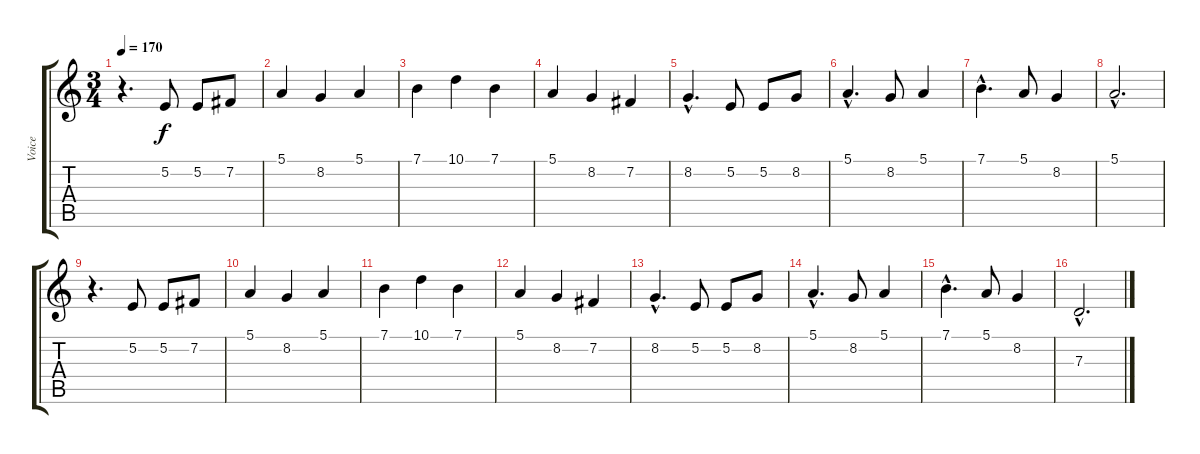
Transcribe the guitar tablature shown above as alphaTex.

\track ("Voice" "Voice") {instrument trumpet}
\staff {score tabs}
\tuning (E4 B3 G3 D3 A2 E2) {hide}
\ts (3 4)
\tempo 170
\clef g2
\ks c
r.4{d dy f} 5.2.8 5.2.8 7.2.8 |
5.1.4 8.2.4 5.1.4 |
7.1.4 10.1.4 7.1.4 |
5.1.4 8.2.4 7.2.4 |
8.2{hac}.4{d} 5.2.8 5.2.8 8.2.8 |
5.1{hac}.4{d} 8.2.8 5.1.4 |
7.1{hac}.4{d} 5.1.8 8.2.4 |
5.1{hac}.2{d} |
r.4{d} 5.2.8 5.2.8 7.2.8 |
5.1.4 8.2.4 5.1.4 |
7.1.4 10.1.4 7.1.4 |
5.1.4 8.2.4 7.2.4 |
8.2{hac}.4{d} 5.2.8 5.2.8 8.2.8 |
5.1{hac}.4{d} 8.2.8 5.1.4 |
7.1{hac}.4{d} 5.1.8 8.2.4 |
7.3{hac}.2{d}
